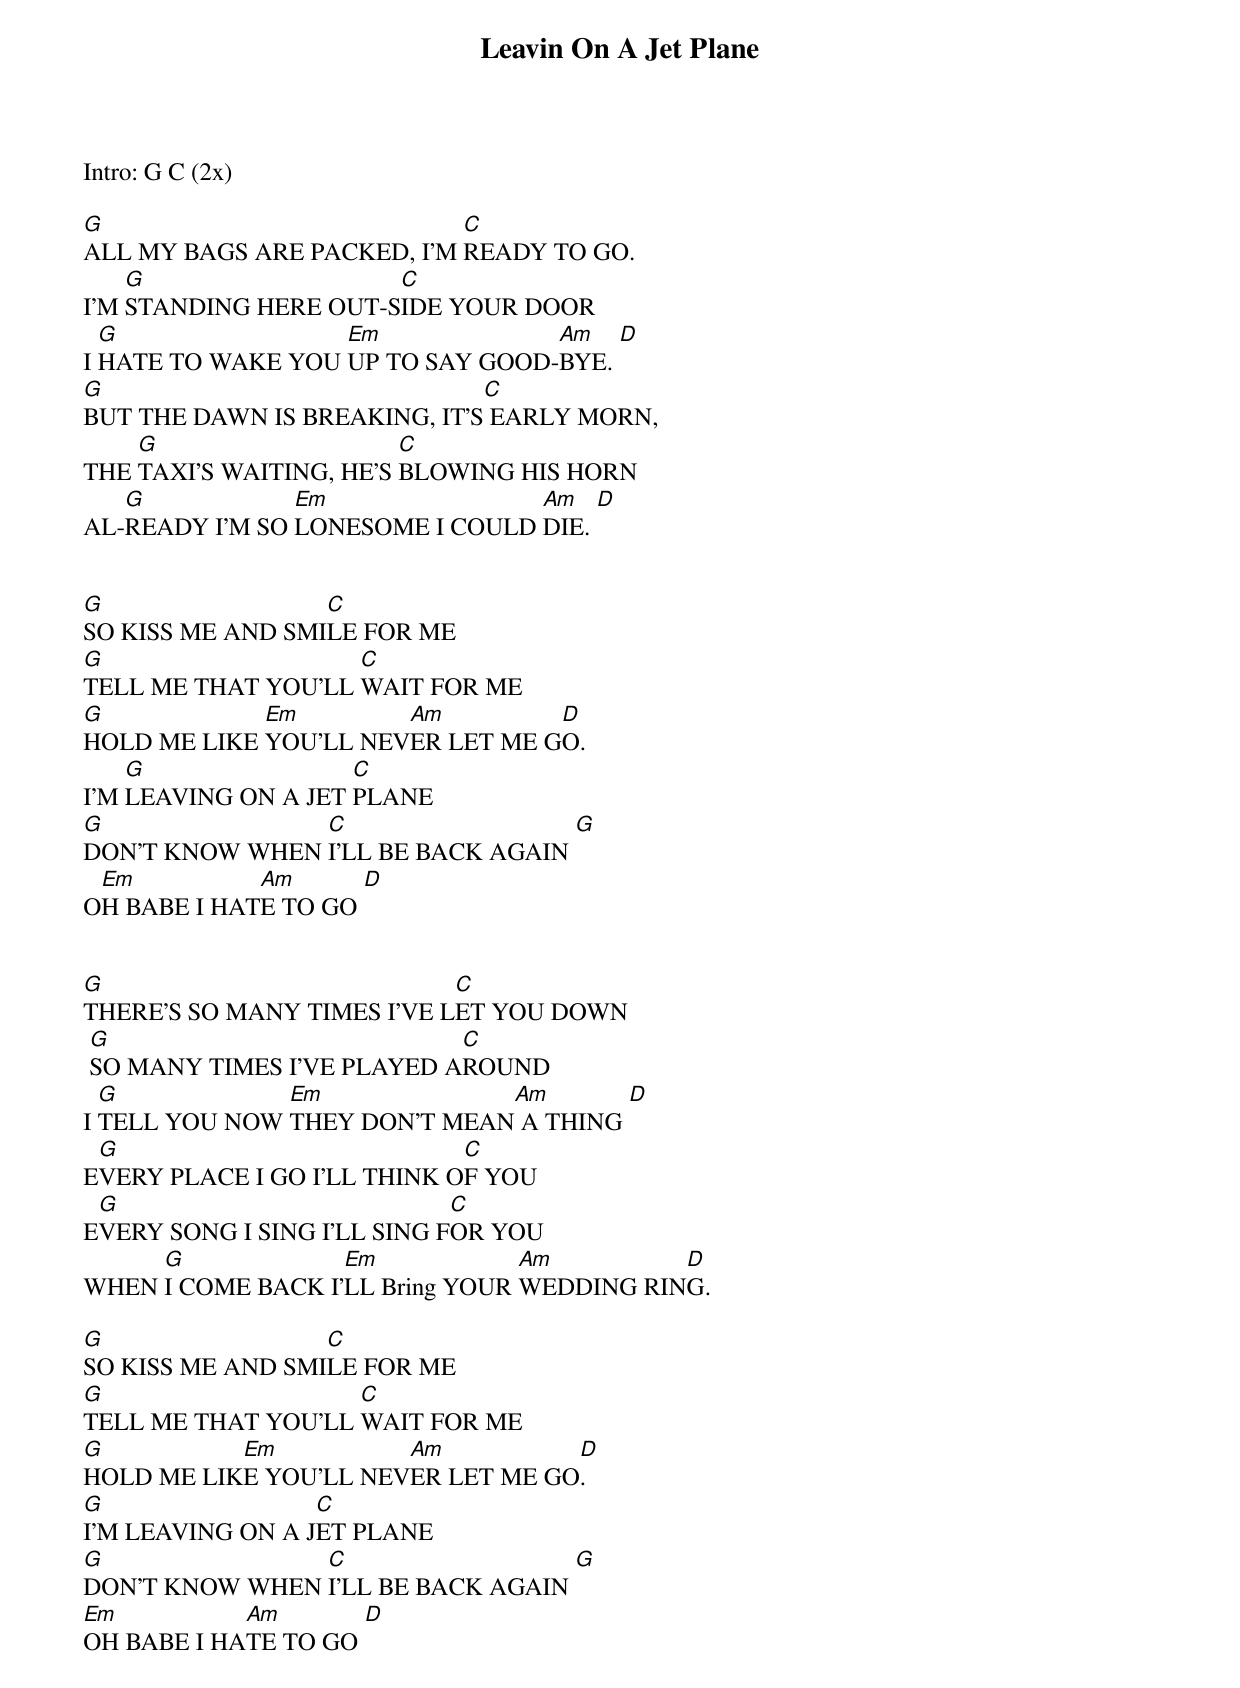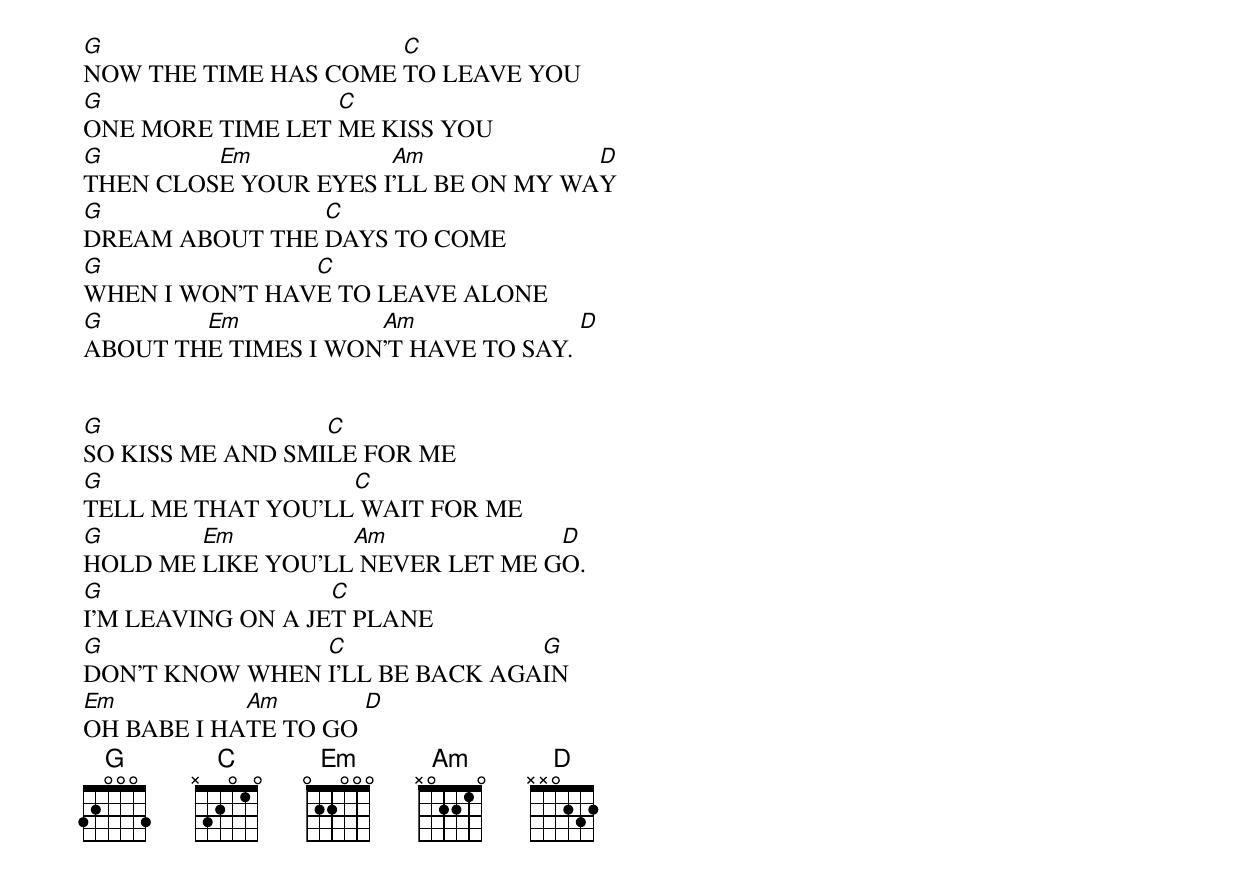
{title:Leavin On A Jet Plane}

Intro: G C (2x)

[G]ALL MY BAGS ARE PACKED, I'M [C]READY TO GO.
I'M [G]STANDING HERE OUT-S[C]IDE YOUR DOOR
I [G]HATE TO WAKE YOU [Em]UP TO SAY GOOD-[Am]BYE. [D]
[G]BUT THE DAWN IS BREAKING, IT'S[C] EARLY MORN,
THE [G]TAXI'S WAITING, HE'S [C]BLOWING HIS HORN
AL-[G]READY I'M SO [Em]LONESOME I COULD [Am]DIE. [D]


[G]SO KISS ME AND SMI[C]LE FOR ME
[G]TELL ME THAT YOU'LL [C]WAIT FOR ME
[G]HOLD ME LIKE [Em]YOU'LL NEV[Am]ER LET ME G[D]O.
I'M [G]LEAVING ON A JET [C]PLANE
[G]DON'T KNOW WHEN [C]I'LL BE BACK AGAIN [G]
O[Em]H BABE I HAT[Am]E TO GO [D]


[G]THERE'S SO MANY TIMES I'VE L[C]ET YOU DOWN
 [G]SO MANY TIMES I'VE PLAYED A[C]ROUND
I [G]TELL YOU NOW [Em]THEY DON'T MEAN[Am] A THING [D]
E[G]VERY PLACE I GO I'LL THINK O[C]F YOU
E[G]VERY SONG I SING I'LL SING F[C]OR YOU
WHEN [G]I COME BACK I'[Em]LL Bring YOUR [Am]WEDDING RIN[D]G.

[G]SO KISS ME AND SMI[C]LE FOR ME
[G]TELL ME THAT YOU'LL [C]WAIT FOR ME
[G]HOLD ME LIK[Em]E YOU'LL NEV[Am]ER LET ME GO[D].
[G]I'M LEAVING ON A J[C]ET PLANE
[G]DON'T KNOW WHEN [C]I'LL BE BACK AGAIN [G]
[Em]OH BABE I HA[Am]TE TO GO [D]


[G]NOW THE TIME HAS COME [C]TO LEAVE YOU
[G]ONE MORE TIME LET [C]ME KISS YOU
[G]THEN CLOS[Em]E YOUR EYES I[Am]'LL BE ON MY WA[D]Y
[G]DREAM ABOUT THE [C]DAYS TO COME
[G]WHEN I WON'T HAV[C]E TO LEAVE ALONE
[G]ABOUT TH[Em]E TIMES I WON[Am]'T HAVE TO SAY. [D]


[G]SO KISS ME AND SMI[C]LE FOR ME
[G]TELL ME THAT YOU'LL[C] WAIT FOR ME
[G]HOLD ME [Em]LIKE YOU'LL[Am] NEVER LET ME G[D]O.
[G]I'M LEAVING ON A JE[C]T PLANE
[G]DON'T KNOW WHEN [C]I'LL BE BACK AGA[G]IN
[Em]OH BABE I HA[Am]TE TO GO [D]
